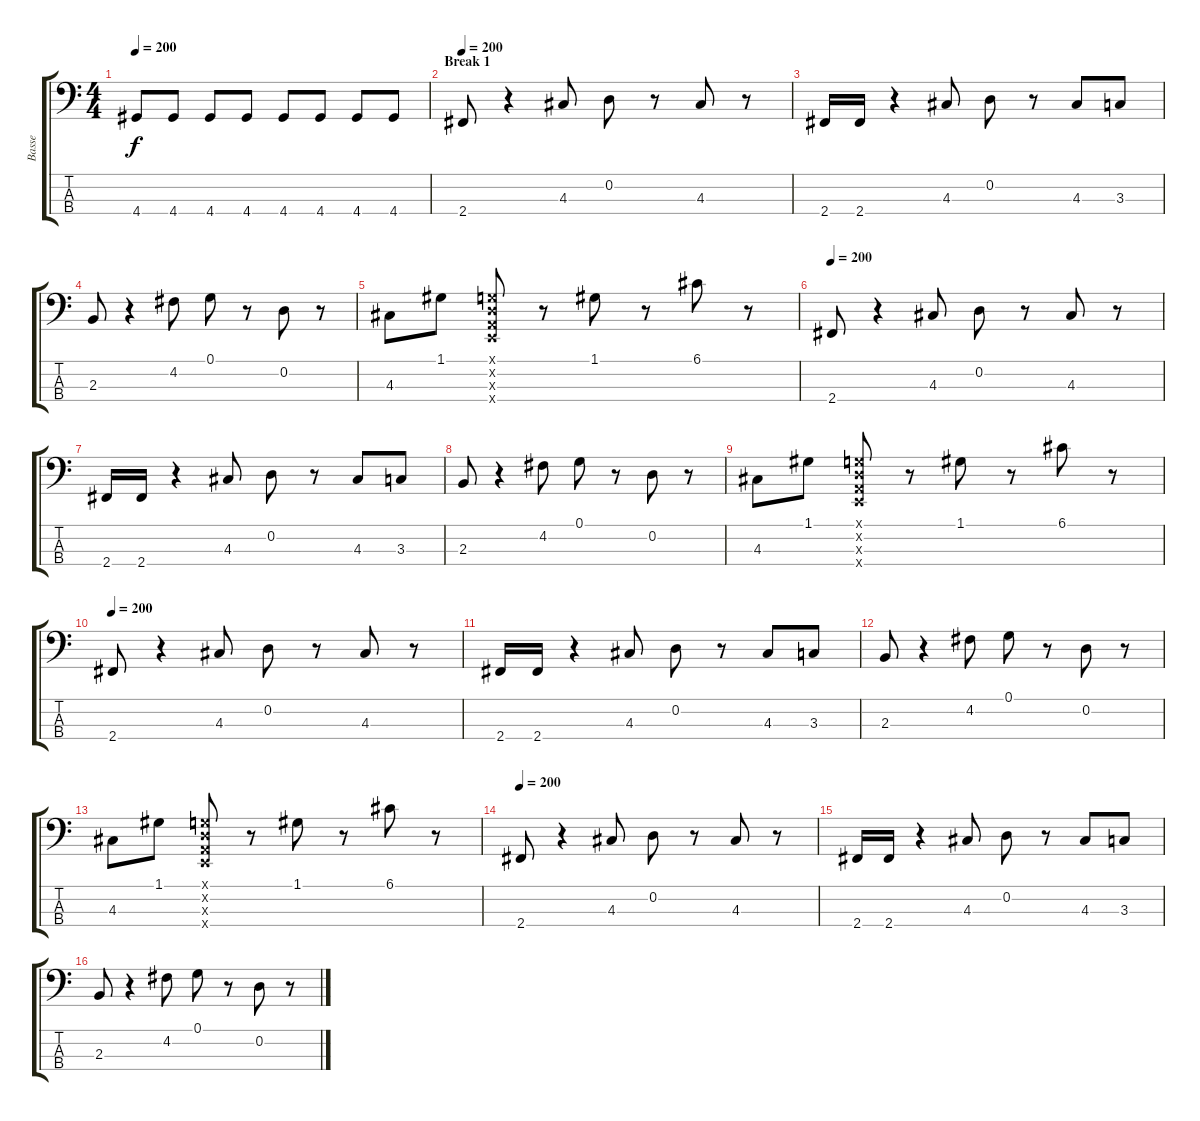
\track ("Basse" "Basse") {instrument electricbassfinger}
\staff {score tabs}
\tuning (G2 D2 A1 E1) {hide}
\ts (4 4)
\tempo 200
\clef f4
\ks c
4.4.8{dy f} 4.4.8 4.4.8 4.4.8 4.4.8 4.4.8 4.4.8 4.4.8 |
\section ("" "Break 1")
\tempo 200
2.4.8 r.4 4.3.8 0.2.8 r.8 4.3.8 r.8 |
2.4.16 2.4.16 r.4 4.3.8 0.2.8 r.8 4.3.8 3.3.8 |
2.3.8 r.4 4.2.8 0.1.8 r.8 0.2.8 r.8 |
4.3.8 1.1.8 (0.1{x} 0.2{x} 0.3{x} 0.4{x}).8 r.8 1.1.8 r.8 6.1.8 r.8 |
\tempo 200
2.4.8 r.4 4.3.8 0.2.8 r.8 4.3.8 r.8 |
2.4.16 2.4.16 r.4 4.3.8 0.2.8 r.8 4.3.8 3.3.8 |
2.3.8 r.4 4.2.8 0.1.8 r.8 0.2.8 r.8 |
4.3.8 1.1.8 (0.1{x} 0.2{x} 0.3{x} 0.4{x}).8 r.8 1.1.8 r.8 6.1.8 r.8 |
\tempo 200
2.4.8 r.4 4.3.8 0.2.8 r.8 4.3.8 r.8 |
2.4.16 2.4.16 r.4 4.3.8 0.2.8 r.8 4.3.8 3.3.8 |
2.3.8 r.4 4.2.8 0.1.8 r.8 0.2.8 r.8 |
4.3.8 1.1.8 (0.1{x} 0.2{x} 0.3{x} 0.4{x}).8 r.8 1.1.8 r.8 6.1.8 r.8 |
\tempo 200
2.4.8 r.4 4.3.8 0.2.8 r.8 4.3.8 r.8 |
2.4.16 2.4.16 r.4 4.3.8 0.2.8 r.8 4.3.8 3.3.8 |
2.3.8 r.4 4.2.8 0.1.8 r.8 0.2.8 r.8
